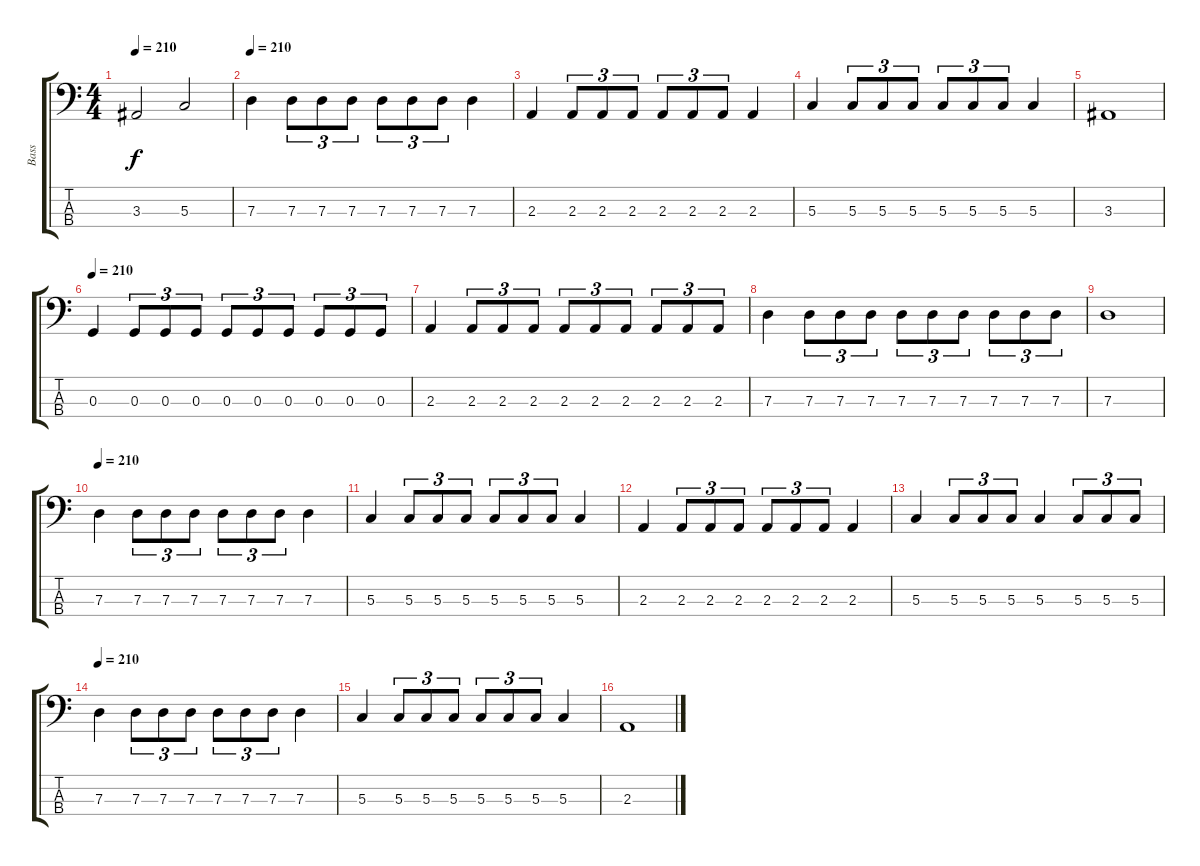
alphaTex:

\track ("Bass" "Bass") {instrument electricbassfinger}
\staff {score tabs}
\tuning (F2 C2 G1 D1) {hide}
\ts (4 4)
\tempo 210
\clef f4
\ks c
3.3.2{dy f} 5.3.2 |
\tempo 210
7.3.4 7.3.8{tu (3 2)} 7.3.8{tu (3 2)} 7.3.8{tu (3 2)} 7.3.8{tu (3 2)} 7.3.8{tu (3 2)} 7.3.8{tu (3 2)} 7.3.4 |
2.3.4 2.3.8{tu (3 2)} 2.3.8{tu (3 2)} 2.3.8{tu (3 2)} 2.3.8{tu (3 2)} 2.3.8{tu (3 2)} 2.3.8{tu (3 2)} 2.3.4 |
5.3.4 5.3.8{tu (3 2)} 5.3.8{tu (3 2)} 5.3.8{tu (3 2)} 5.3.8{tu (3 2)} 5.3.8{tu (3 2)} 5.3.8{tu (3 2)} 5.3.4 |
3.3.1 |
\tempo 210
0.3.4 0.3.8{tu (3 2)} 0.3.8{tu (3 2)} 0.3.8{tu (3 2)} 0.3.8{tu (3 2)} 0.3.8{tu (3 2)} 0.3.8{tu (3 2)} 0.3.8{tu (3 2)} 0.3.8{tu (3 2)} 0.3.8{tu (3 2)} |
2.3.4 2.3.8{tu (3 2)} 2.3.8{tu (3 2)} 2.3.8{tu (3 2)} 2.3.8{tu (3 2)} 2.3.8{tu (3 2)} 2.3.8{tu (3 2)} 2.3.8{tu (3 2)} 2.3.8{tu (3 2)} 2.3.8{tu (3 2)} |
7.3.4 7.3.8{tu (3 2)} 7.3.8{tu (3 2)} 7.3.8{tu (3 2)} 7.3.8{tu (3 2)} 7.3.8{tu (3 2)} 7.3.8{tu (3 2)} 7.3.8{tu (3 2)} 7.3.8{tu (3 2)} 7.3.8{tu (3 2)} |
7.3.1 |
\tempo 210
7.3.4 7.3.8{tu (3 2)} 7.3.8{tu (3 2)} 7.3.8{tu (3 2)} 7.3.8{tu (3 2)} 7.3.8{tu (3 2)} 7.3.8{tu (3 2)} 7.3.4 |
5.3.4 5.3.8{tu (3 2)} 5.3.8{tu (3 2)} 5.3.8{tu (3 2)} 5.3.8{tu (3 2)} 5.3.8{tu (3 2)} 5.3.8{tu (3 2)} 5.3.4 |
2.3.4 2.3.8{tu (3 2)} 2.3.8{tu (3 2)} 2.3.8{tu (3 2)} 2.3.8{tu (3 2)} 2.3.8{tu (3 2)} 2.3.8{tu (3 2)} 2.3.4 |
5.3.4 5.3.8{tu (3 2)} 5.3.8{tu (3 2)} 5.3.8{tu (3 2)} 5.3.4 5.3.8{tu (3 2)} 5.3.8{tu (3 2)} 5.3.8{tu (3 2)} |
\tempo 210
7.3.4 7.3.8{tu (3 2)} 7.3.8{tu (3 2)} 7.3.8{tu (3 2)} 7.3.8{tu (3 2)} 7.3.8{tu (3 2)} 7.3.8{tu (3 2)} 7.3.4 |
5.3.4 5.3.8{tu (3 2)} 5.3.8{tu (3 2)} 5.3.8{tu (3 2)} 5.3.8{tu (3 2)} 5.3.8{tu (3 2)} 5.3.8{tu (3 2)} 5.3.4 |
2.3.1
